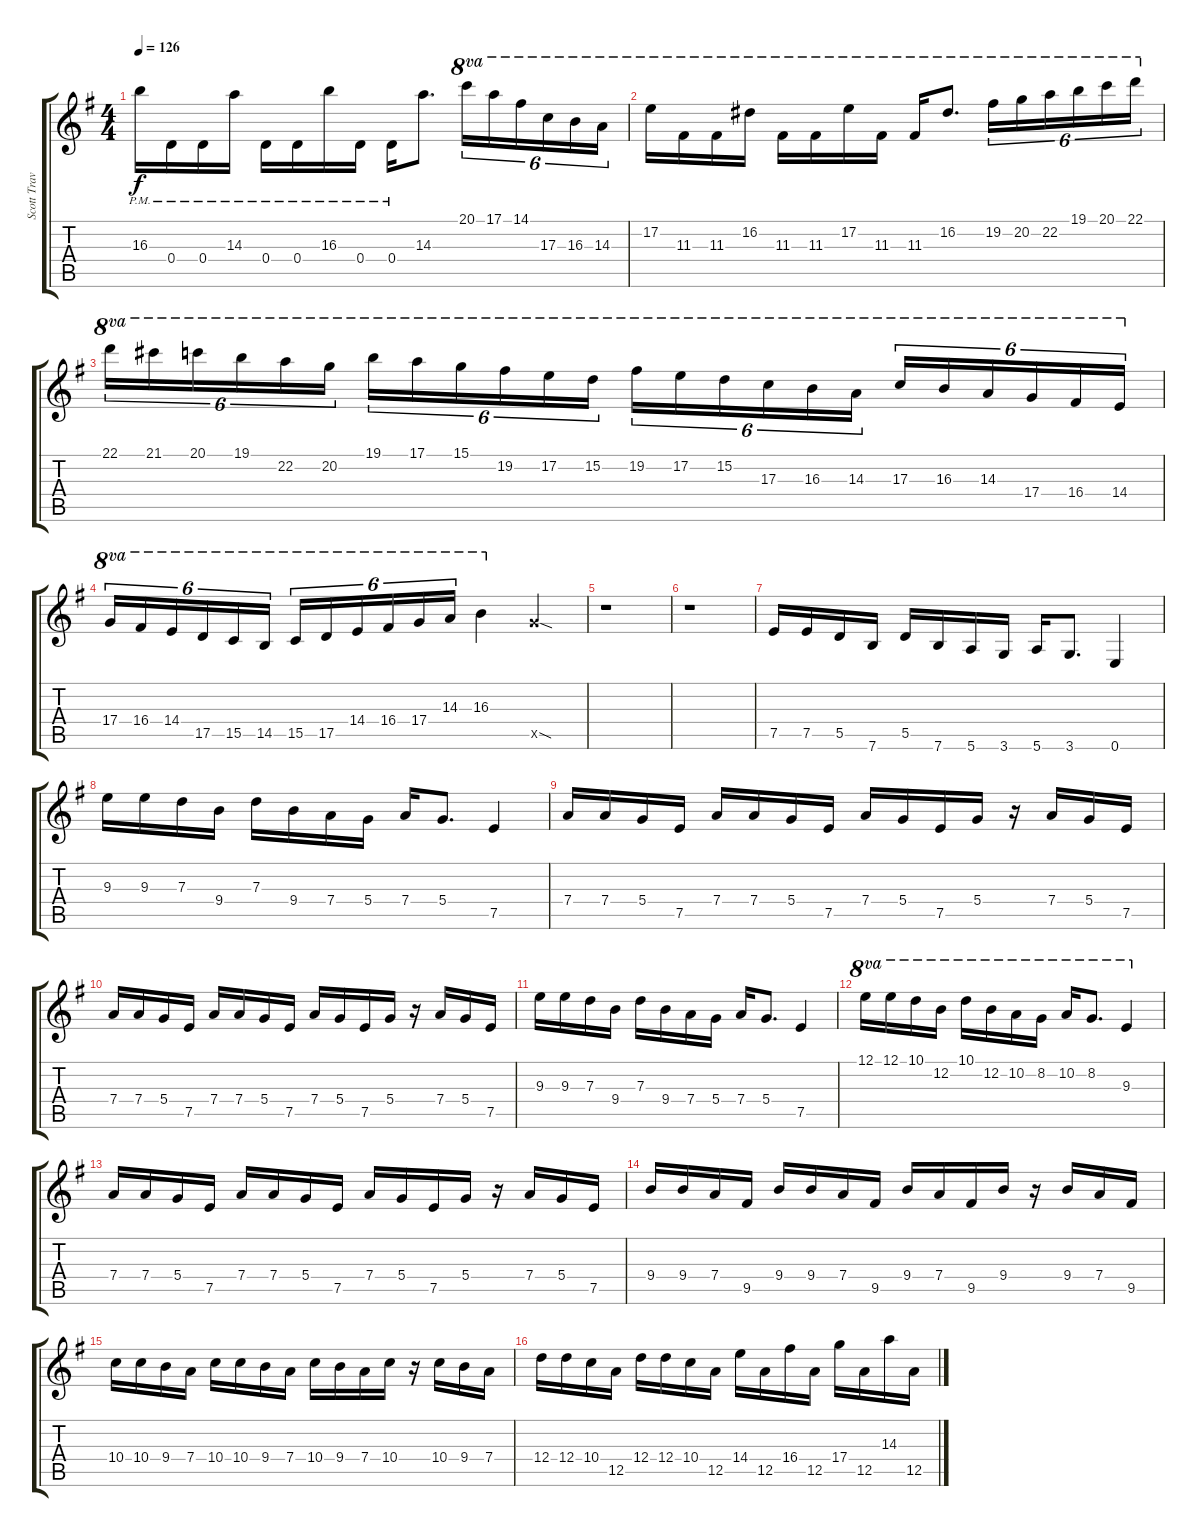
\track ("Scott Travis" "Scott Trav") {instrument distortionguitar}
\staff {score tabs}
\tuning (E4 B3 G3 D3 A2 E2) {hide}
\ts (4 4)
\tempo 126
\clef g2
\ks g
16.3{pm}.16{dy f} 0.4{pm}.16 0.4{pm}.16 14.3{pm}.16 0.4{pm}.16 0.4{pm}.16 16.3{pm}.16 0.4{pm}.16 0.4{pm}.16 14.3.8{d} 20.1.16{tu (6 4) ot 8va} 17.1.16{tu (6 4) ot 8va} 14.1.16{tu (6 4) ot 8va} 17.3.16{tu (6 4) ot 8va} 16.3.16{tu (6 4) ot 8va} 14.3.16{tu (6 4) ot 8va} |
17.2.16{ot 8va} 11.3.16{ot 8va} 11.3.16{ot 8va} 16.2.16{ot 8va} 11.3.16{ot 8va} 11.3.16{ot 8va} 17.2.16{ot 8va} 11.3.16{ot 8va} 11.3.16{ot 8va} 16.2.8{d ot 8va} 19.2.16{tu (6 4) ot 8va} 20.2.16{tu (6 4) ot 8va} 22.2.16{tu (6 4) ot 8va} 19.1.16{tu (6 4) ot 8va} 20.1.16{tu (6 4) ot 8va} 22.1.16{tu (6 4) ot 8va} |
22.1.16{tu (6 4) ot 8va} 21.1.16{tu (6 4) ot 8va} 20.1.16{tu (6 4) ot 8va} 19.1.16{tu (6 4) ot 8va} 22.2.16{tu (6 4) ot 8va} 20.2.16{tu (6 4) ot 8va} 19.1.16{tu (6 4) ot 8va} 17.1.16{tu (6 4) ot 8va} 15.1.16{tu (6 4) ot 8va} 19.2.16{tu (6 4) ot 8va} 17.2.16{tu (6 4) ot 8va} 15.2.16{tu (6 4) ot 8va} 19.2.16{tu (6 4) ot 8va} 17.2.16{tu (6 4) ot 8va} 15.2.16{tu (6 4) ot 8va} 17.3.16{tu (6 4) ot 8va} 16.3.16{tu (6 4) ot 8va} 14.3.16{tu (6 4) ot 8va} 17.3.16{tu (6 4) ot 8va} 16.3.16{tu (6 4) ot 8va} 14.3.16{tu (6 4) ot 8va} 17.4.16{tu (6 4) ot 8va} 16.4.16{tu (6 4) ot 8va} 14.4.16{tu (6 4) ot 8va} |
17.4.16{tu (6 4) ot 8va} 16.4.16{tu (6 4) ot 8va} 14.4.16{tu (6 4) ot 8va} 17.5.16{tu (6 4) ot 8va} 15.5.16{tu (6 4) ot 8va} 14.5.16{tu (6 4) ot 8va} 15.5.16{tu (6 4) ot 8va} 17.5.16{tu (6 4) ot 8va} 14.4.16{tu (6 4) ot 8va} 16.4.16{tu (6 4) ot 8va} 17.4.16{tu (6 4) ot 8va} 14.3.16{tu (6 4) ot 8va} 16.3.4{ot 8va} 10.5{sod x}.4 |
r.1 |
r.1 |
7.5.16 7.5.16 5.5.16 7.6.16 5.5.16 7.6.16 5.6.16 3.6.16 5.6.16 3.6.8{d} 0.6.4 |
9.3.16 9.3.16 7.3.16 9.4.16 7.3.16 9.4.16 7.4.16 5.4.16 7.4.16 5.4.8{d} 7.5.4 |
7.4.16 7.4.16 5.4.16 7.5.16 7.4.16 7.4.16 5.4.16 7.5.16 7.4.16 5.4.16 7.5.16 5.4.16 r.16 7.4.16 5.4.16 7.5.16 |
7.4.16 7.4.16 5.4.16 7.5.16 7.4.16 7.4.16 5.4.16 7.5.16 7.4.16 5.4.16 7.5.16 5.4.16 r.16 7.4.16 5.4.16 7.5.16 |
9.3.16 9.3.16 7.3.16 9.4.16 7.3.16 9.4.16 7.4.16 5.4.16 7.4.16 5.4.8{d} 7.5.4 |
12.1.16{ot 8va} 12.1.16{ot 8va} 10.1.16{ot 8va} 12.2.16{ot 8va} 10.1.16{ot 8va} 12.2.16{ot 8va} 10.2.16{ot 8va} 8.2.16{ot 8va} 10.2.16{ot 8va} 8.2.8{d ot 8va} 9.3.4{ot 8va} |
7.4.16 7.4.16 5.4.16 7.5.16 7.4.16 7.4.16 5.4.16 7.5.16 7.4.16 5.4.16 7.5.16 5.4.16 r.16 7.4.16 5.4.16 7.5.16 |
9.4.16 9.4.16 7.4.16 9.5.16 9.4.16 9.4.16 7.4.16 9.5.16 9.4.16 7.4.16 9.5.16 9.4.16 r.16 9.4.16 7.4.16 9.5.16 |
10.4.16 10.4.16 9.4.16 7.4.16 10.4.16 10.4.16 9.4.16 7.4.16 10.4.16 9.4.16 7.4.16 10.4.16 r.16 10.4.16 9.4.16 7.4.16 |
12.4.16 12.4.16 10.4.16 12.5.16 12.4.16 12.4.16 10.4.16 12.5.16 14.4.16 12.5.16 16.4.16 12.5.16 17.4.16 12.5.16 14.3.16 12.5.16
